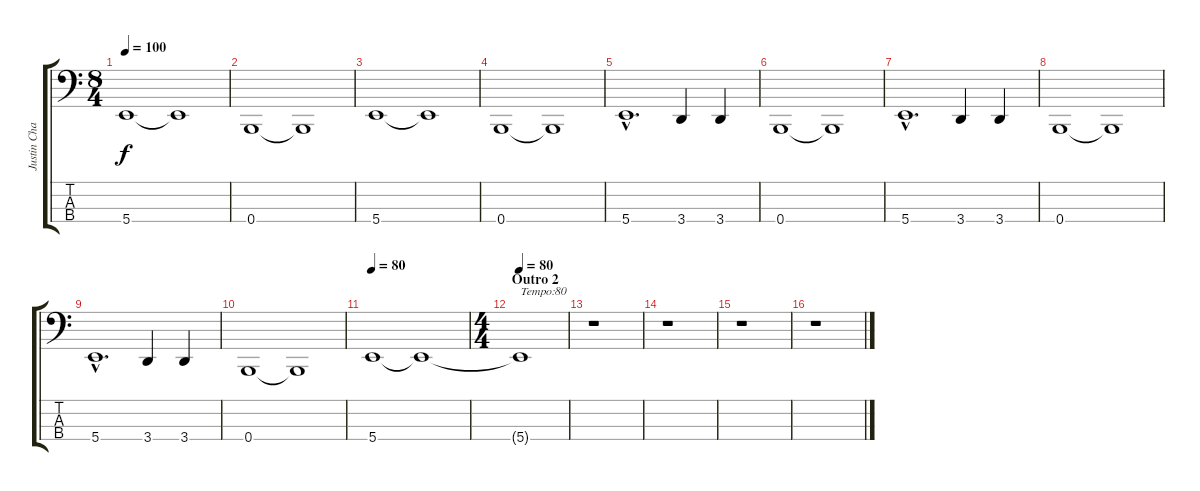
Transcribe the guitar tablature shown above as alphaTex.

\track ("Justin Chancellor - Bass" "Justin Cha") {instrument electricbasspick}
\staff {score tabs}
\tuning (G2 D2 E1 B0) {hide}
\ts (8 4)
\tempo 100
\clef f4
\ks c
5.4.1{dy f} 5.4{t}.1 |
0.4.1 0.4{t}.1 |
5.4.1 5.4{t}.1 |
0.4.1 0.4{t}.1 |
5.4{hac}.1{d} 3.4.4 3.4.4 |
0.4.1 0.4{t}.1 |
5.4{hac}.1{d} 3.4.4 3.4.4 |
0.4.1 0.4{t}.1 |
5.4{hac}.1{d} 3.4.4 3.4.4 |
0.4.1 0.4{t}.1 |
\tempo 80
5.4.1{volume 0} 5.4{t}.1 |
\ts (4 4)
\section ("" "Outro 2")
\tempo 80
5.4{t}.1{txt "Tempo:80"} |
r.1 |
r.1 |
r.1 |
r.1
